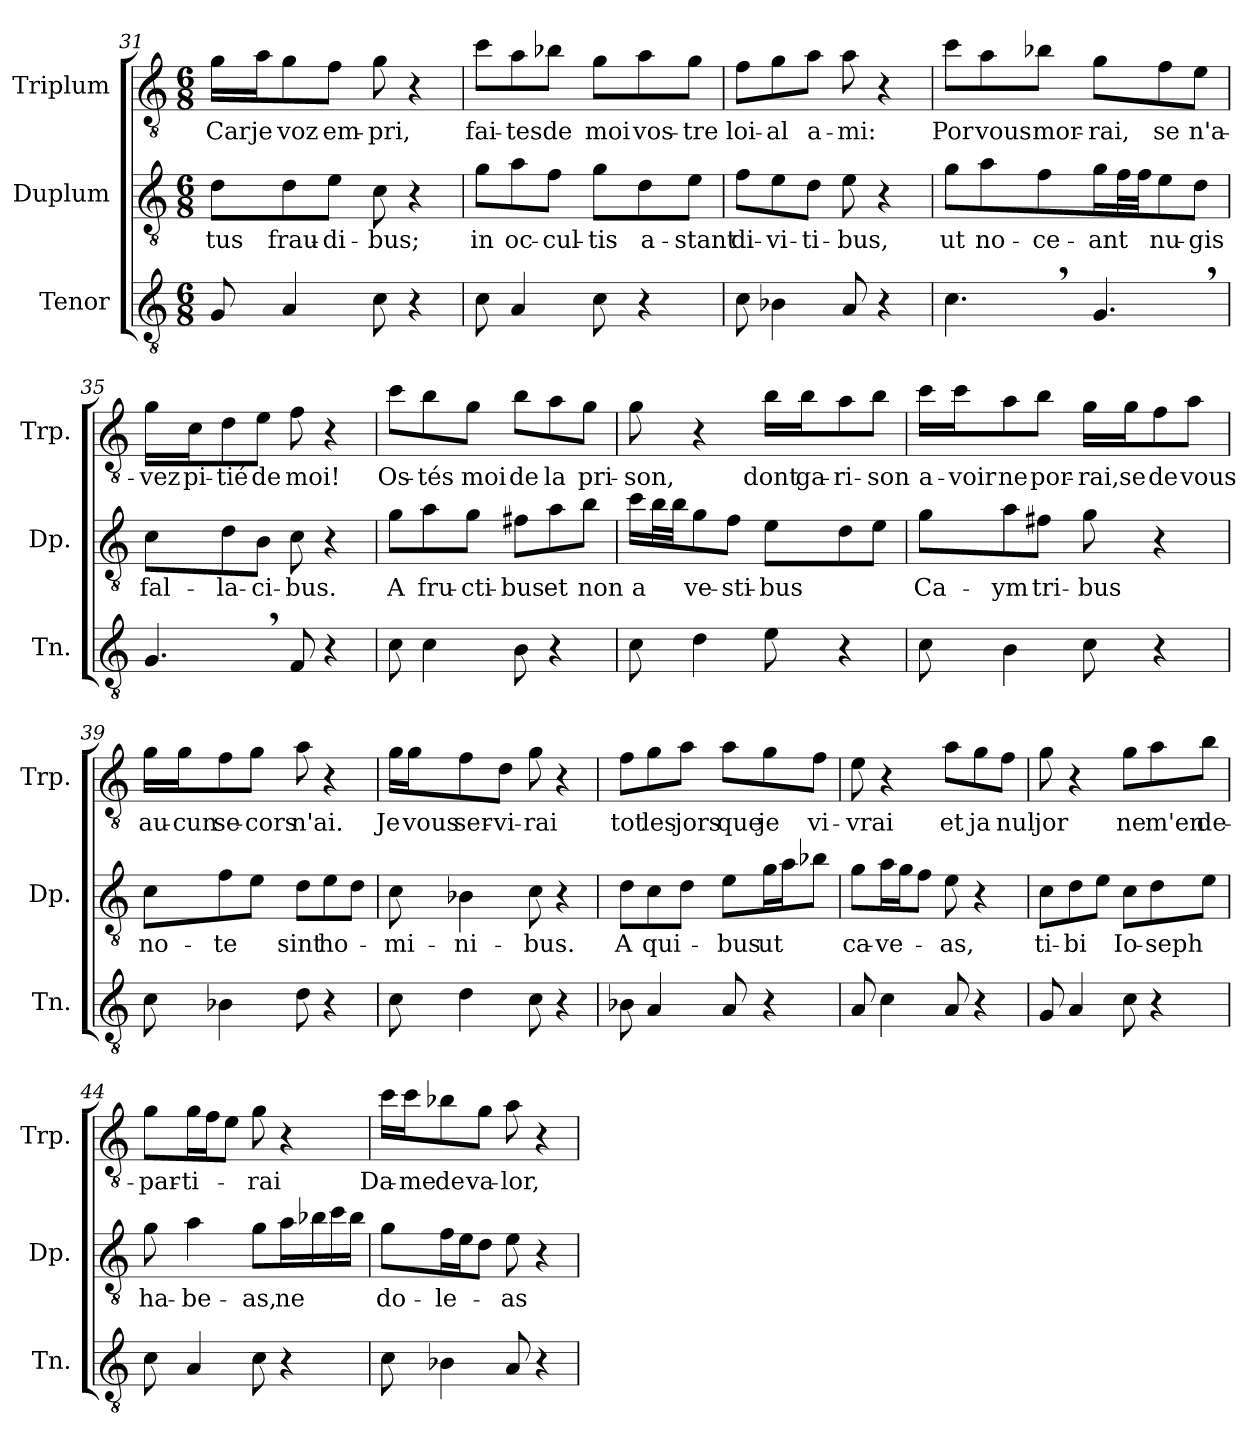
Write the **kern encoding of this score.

**kern	**kern	**text	**kern	**text
*part3	*part2	*part2	*part1	*part1
*staff3	*staff2	*staff2	*staff1	*staff1
*I"Tenor	*I"Duplum	*	*I"Triplum	*
*I'Tn.	*I'Dp.	*	*I'Trp.	*
*clefGv2	*clefGv2	*	*clefGv2	*
*k[]	*k[]	*	*k[]	*
*M6/8	*M6/8	*	*M6/8	*
=31	=31	=31	=31	=31
!	!	!LO:LY:b	!	!LO:LY:b
8G/	8d\L	-tus	16g\LL	Car
!	!	!	!	!LO:LY:b
.	.	.	16a\J	je
!	!	!LO:LY:b	!	!LO:LY:b
4A/	8d\	frau-	8g\	voz
!	!	!LO:LY:b	!	!LO:LY:b
.	8e\J	-di-	8f\J	em-
!	!	!LO:LY:b	!	!LO:LY:b
8c\	8c\	-bus;	8g\	-pri,
4r	4r	.	4r	.
!!LO:LB:g=z
=32	=32	=32	=32	=32
!	!	!LO:LY:b	!	!LO:LY:b
8c\	8g\L	in	8cc\L	fai-
!	!	!LO:LY:b	!	!LO:LY:b
4A/	8a\	oc-	8a\	-tes
!	!	!LO:LY:b	!	!LO:LY:b
.	8f\J	-cul-	8b-i\J	de
!	!	!LO:LY:b	!	!LO:LY:b
8c\	8g\L	-tis	8g\L	moi
!	!	!LO:LY:b	!	!LO:LY:b
4r	8d\	a-	8a\	vos-
!	!	!LO:LY:b	!	!LO:LY:b
.	8e\J	-stant	8g\J	-tre
=33	=33	=33	=33	=33
!	!	!LO:LY:b	!	!LO:LY:b
8c\	8f\L	di-	8f\L	loi-
!	!	!LO:LY:b	!	!LO:LY:b
4B-i\	8e\	-vi-	8g\	-al
!	!	!LO:LY:b	!	!LO:LY:b
.	8d\J	-ti-	8a\J	a-
!	!	!LO:LY:b	!	!LO:LY:b
8A/	8e\	-bus,	8a\	-mi:
4r	4r	.	4r	.
=34	=34	=34	=34	=34
!	!	!LO:LY:b	!	!LO:LY:b
4.c,\	8g\L	ut	8cc\L	Por
!	!	!LO:LY:b	!	!LO:LY:b
.	8a\	no-	8a\	vous
!	!	!LO:LY:b	!	!LO:LY:b
.	8f\J	-ce-	8b-i\J	mor-
!	!	!LO:LY:b	!	!LO:LY:b
4.G,/	16g\LL	-ant	8g\L	-rai,
*	*tremolo	*	*	*
.	32f\	.	.	.
.	32f\JJJ	.	.	.
*	*Xtremolo	*	*	*
!	!	!LO:LY:b	!	!LO:LY:b
.	8e\	nu-	8f\	se
!	!	!LO:LY:b	!	!LO:LY:b
.	8d\J	-gis	8e\J	n'a-
=35	=35	=35	=35	=35
!	!	!LO:LY:b	!	!LO:LY:b
4.G,/	8c\L	fal-	16g\LL	-vez
!	!	!	!	!LO:LY:b
.	.	.	16c\J	pi-
!	!	!LO:LY:b	!	!LO:LY:b
.	8d\	-la-	8d\	-tié
!	!	!LO:LY:b	!	!LO:LY:b
.	8B\J	-ci-	8e\J	de
!	!	!LO:LY:b	!	!LO:LY:b
8F/	8c\	-bus.	8f\	moi!
4r	4r	.	4r	.
!!LO:PB:g=z
=36	=36	=36	=36	=36
!	!	!LO:LY:b	!	!LO:LY:b
8c\	8g\L	A	8cc\L	Os-
!	!	!LO:LY:b	!	!LO:LY:b
4c\	8a\	fru-	8b\	-tés
!	!	!LO:LY:b	!	!LO:LY:b
.	8g\J	-cti-	8g\J	moi
!	!	!LO:LY:b	!	!LO:LY:b
8B\	8f#i\L	-bus	8b\L	de
!	!	!LO:LY:b	!	!LO:LY:b
4r	8a\	et	8a\	la
!	!	!LO:LY:b	!	!LO:LY:b
.	8b\J	non	8g\J	pri-
=37	=37	=37	=37	=37
!	!	!LO:LY:b	!	!LO:LY:b
8c\	16cc\LL	a	8g\	-son,
*	*tremolo	*	*	*
.	32b\	.	.	.
.	32b\JJJ	.	.	.
*	*Xtremolo	*	*	*
!	!	!LO:LY:b	!	!
4d\	8g\	ve-	4r	.
!	!	!LO:LY:b	!	!
.	8f\J	-sti-	.	.
!	!	!LO:LY:b	!	!LO:LY:b
8e\	8e\L	-bus	16b\LL	dont
!	!	!	!	!LO:LY:b
.	.	.	16b\J	ga-
!	!	!	!	!LO:LY:b
4r	8d\	.	8a\	-ri-
!	!	!	!	!LO:LY:b
.	8e\J	.	8b\J	-son
=38	=38	=38	=38	=38
!	!	!LO:LY:b	!	!LO:LY:b
8c\	8g\L	Ca-	16cc\LL	a-
!	!	!	!	!LO:LY:b
.	.	.	16cc\J	-voir
!	!	!LO:LY:b	!	!LO:LY:b
4B\	8a\	-ym	8a\	ne
!	!	!LO:LY:b	!	!LO:LY:b
.	8f#i\J	tri-	8b\J	por-
!	!	!LO:LY:b	!	!LO:LY:b
8c\	8g\	-bus	16g\LL	-rai,
!	!	!	!	!LO:LY:b
.	.	.	16g\J	se
!	!	!	!	!LO:LY:b
4r	4r	.	8f\	de
!	!	!	!	!LO:LY:b
.	.	.	8a\J	vous
=39	=39	=39	=39	=39
!	!	!LO:LY:b	!	!LO:LY:b
8c\	8c\L	no-	16g\LL	au-
!	!	!	!	!LO:LY:b
.	.	.	16g\J	-cun
!	!	!LO:LY:b	!	!LO:LY:b
4B-i\	8f\	-te	8f\	se-
!	!	!	!	!LO:LY:b
.	8e\J	.	8g\J	-cors
!	!	!LO:LY:b	!	!LO:LY:b
8d\	8d\L	sint	8a\	n'ai.
!	!	!LO:LY:b	!	!
4r	8e\	ho-	4r	.
.	8d\J	.	.	.
!!LO:LB:g=z
=40	=40	=40	=40	=40
!	!	!LO:LY:b	!	!LO:LY:b
8c\	8c\	-mi-	16g\LL	Je
!	!	!	!	!LO:LY:b
.	.	.	16g\J	vous
!	!	!LO:LY:b	!	!LO:LY:b
4d\	4B-i\	-ni-	8f\	ser-
!	!	!	!	!LO:LY:b
.	.	.	8d\J	-vi-
!	!	!LO:LY:b	!	!LO:LY:b
8c\	8c\	-bus.	8g\	-rai
4r	4r	.	4r	.
=41	=41	=41	=41	=41
!	!	!LO:LY:b	!	!LO:LY:b
8B-i\	8d\L	A	8f\L	tot
!	!	!LO:LY:b	!	!LO:LY:b
4A/	8c\	qui-	8g\	les
!	!	!	!	!LO:LY:b
.	8d\J	.	8a\J	jors
!	!	!LO:LY:b	!	!LO:LY:b
8A/	8e\L	-bus	8a\L	que
!	!	!LO:LY:b	!	!LO:LY:b
4r	16g\L	ut	8g\	je
.	16a\J	.	.	.
!	!	!	!	!LO:LY:b
.	8b-i\J	.	8f\J	vi-
=42	=42	=42	=42	=42
!	!	!LO:LY:b	!	!LO:LY:b
8A/	8g\L	ca-	8e\	-vrai
!	!	!LO:LY:b	!	!
4c\	16a\L	-ve-	4r	.
.	16g\J	.	.	.
.	8f\J	.	.	.
!	!	!LO:LY:b	!	!LO:LY:b
8A/	8e\	-as,	8a\L	et
!	!	!	!	!LO:LY:b
4r	4r	.	8g\	ja
!	!	!	!	!LO:LY:b
.	.	.	8f\J	nul
=43	=43	=43	=43	=43
!	!	!LO:LY:b	!	!LO:LY:b
8G/	8c\L	ti-	8g\	jor
!	!	!LO:LY:b	!	!
4A/	8d\	-bi	4r	.
.	8e\J	.	.	.
!	!	!LO:LY:b	!	!LO:LY:b
8c\	8c\L	Io-	8g\L	ne
!	!	!LO:LY:b	!	!LO:LY:b
4r	8d\	-seph	8a\	m'en
!	!	!	!	!LO:LY:b
.	8e\J	.	8b\J	de-
!!LO:LB:g=z
=44	=44	=44	=44	=44
!	!	!LO:LY:b	!	!LO:LY:b
8c\	8g\	ha-	8g\L	-par-
!	!	!LO:LY:b	!	!LO:LY:b
4A/	4a\	-be-	16g\L	-ti-
.	.	.	16f\J	.
.	.	.	8e\J	.
!	!	!LO:LY:b	!	!LO:LY:b
8c\	8g\L	-as,	8g\	-rai
!	!	!LO:LY:b	!	!
4r	16a\L	ne	4r	.
.	16b-i\	.	.	.
.	16cc\	.	.	.
.	16b-i\JJ	.	.	.
=45	=45	=45	=45	=45
!	!	!LO:LY:b	!	!LO:LY:b
8c\	8g\L	do-	16cc\LL	Da-
!	!	!	!	!LO:LY:b
.	.	.	16cc\J	-me
!	!	!LO:LY:b	!	!LO:LY:b
4B-i\	16f\L	-le-	8b-i\	de
.	16e\J	.	.	.
!	!	!	!	!LO:LY:b
.	8d\J	.	8g\J	va-
!	!	!LO:LY:b	!	!LO:LY:b
8A/	8e\	-as	8a\	-lor,
4r	4r	.	4r	.
=	=	=	=	=
*-	*-	*-	*-	*-
